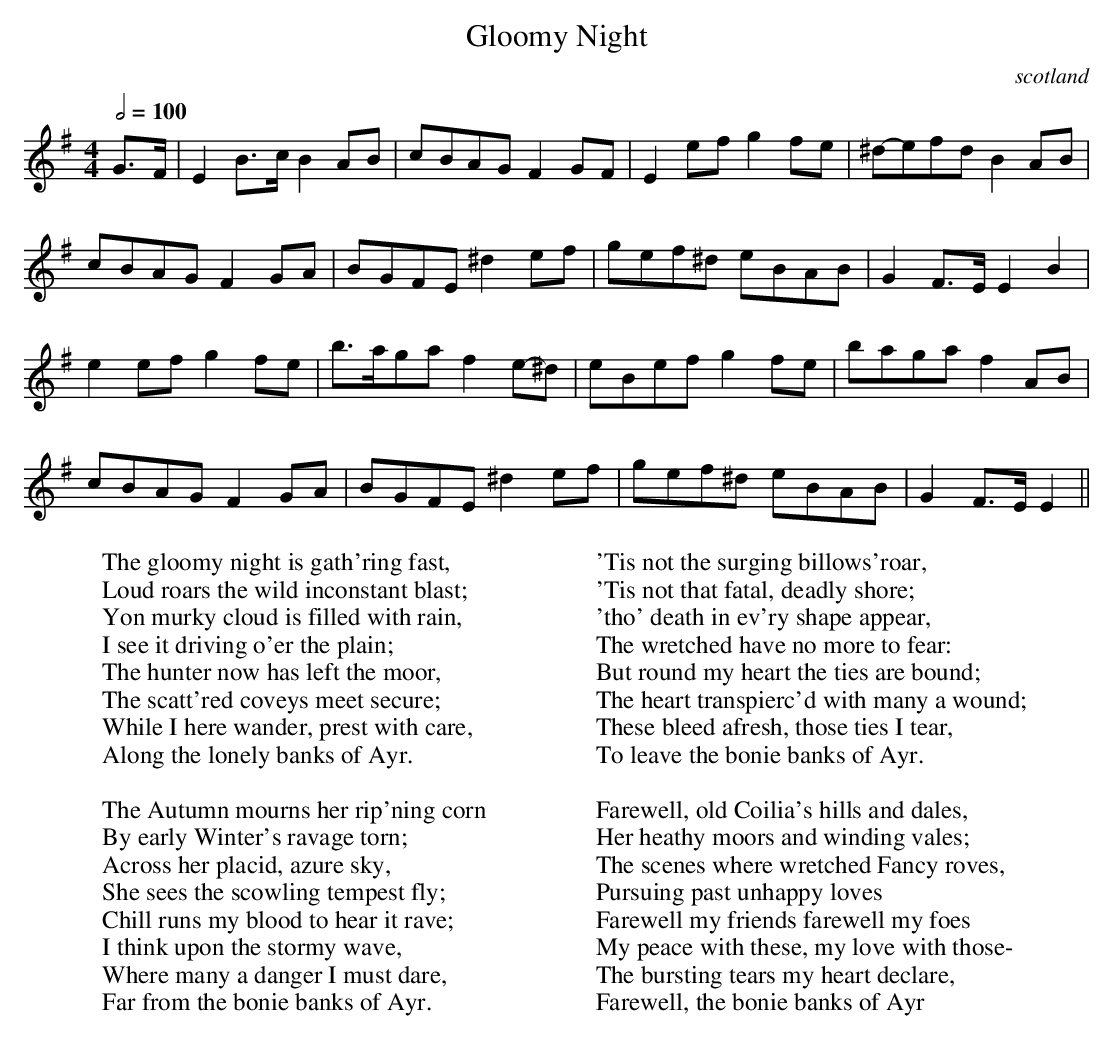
X:1
T:Gloomy Night
O:scotland
M:4/4
L:1/8
Q:2/4=100
W:The gloomy night is gath'ring fast,
W:Loud roars the wild inconstant blast;
W:Yon murky cloud is filled with rain,
W:I see it driving o'er the plain;
W:The hunter now has left the moor,
W:The scatt'red coveys meet secure;
W:While I here wander, prest with care,
W:Along the lonely banks of Ayr.
W:
W:The Autumn mourns her rip'ning corn
W:By early Winter's ravage torn;
W:Across her placid, azure sky,
W:She sees the scowling tempest fly;
W:Chill runs my blood to hear it rave;
W:I think upon the stormy wave,
W:Where many a danger I must dare,
W:Far from the bonie banks of Ayr.
W:
W:'Tis not the surging billows'roar,
W:'Tis not that fatal, deadly shore;
W:'tho' death in ev'ry shape appear,
W:The wretched have no more to fear:
W:But round my heart the ties are bound;
W:The heart transpierc'd with many a wound;
W:These bleed afresh, those ties I tear,
W:To leave the bonie banks of Ayr.
W:
W:Farewell, old Coilia's hills and dales,
W:Her heathy moors and winding vales;
W:The scenes where wretched Fancy roves,
W:Pursuing past unhappy loves
W:Farewell my friends farewell my foes
W:My peace with these, my love with those-
W:The bursting tears my heart declare,
W:Farewell, the bonie banks of Ayr
K:G
G3/2-F/|E2B3/2-c/ B2A-B|c-BA-G F2G-F|E2e-f g2f-e|^d-ef-d B2A-B|
c-BA-G F2G-A|B-GF-E ^d2e-f|g-ef-^d e-BA-B|G2F3/2-E/ E2B2|
e2e-f g2f-e|b3/2-a/g-a f2e-^d|e-Be-f g2f-e|b-ag-a f2A-B|
c-BA-G F2G-A|B-GF-E ^d2e-f|g-ef-^d e-BA-B|G2F3/2-E/ E2||
